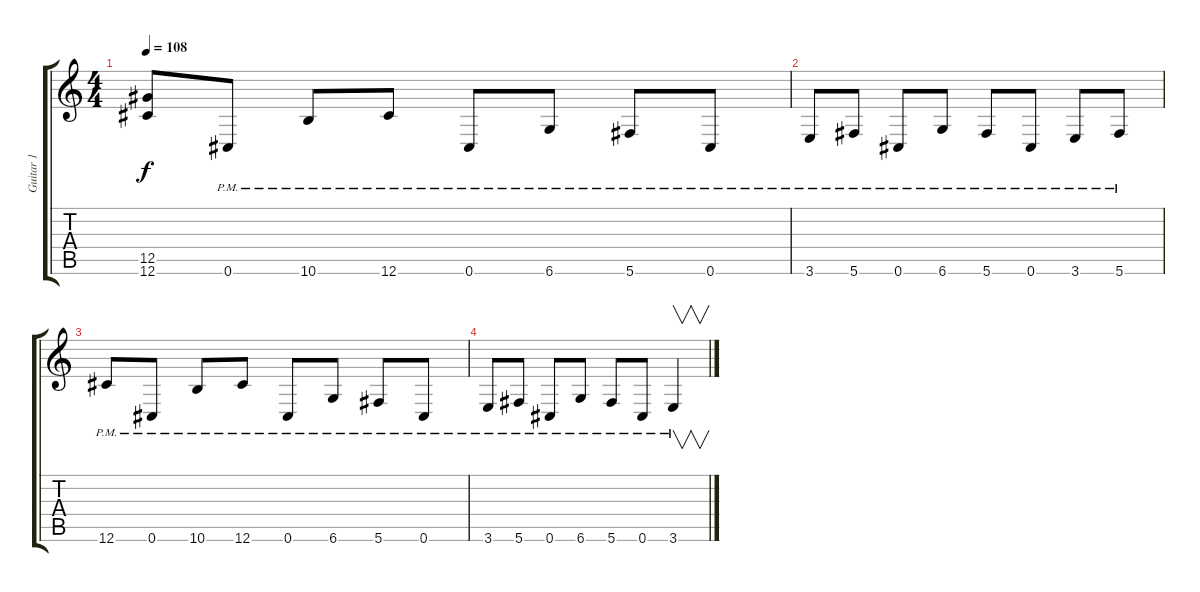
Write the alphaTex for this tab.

\track ("Guitar 1" "Guitar 1") {instrument overdrivenguitar}
\staff {score tabs}
\tuning (Eb4 Bb3 Gb3 Db3 Ab2 Db2) {hide}
\ts (4 4)
\tempo 108
\clef g2
\ks c
(12.5 12.6).8{dy f} 0.6{pm}.8 10.6{pm}.8 12.6{pm}.8 0.6{pm}.8 6.6{pm}.8 5.6{pm}.8 0.6{pm}.8 |
3.6{pm}.8 5.6{pm}.8 0.6{pm}.8 6.6{pm}.8 5.6{pm}.8 0.6{pm}.8 3.6{pm}.8 5.6{pm}.8 |
12.6{pm}.8 0.6{pm}.8 10.6{pm}.8 12.6{pm}.8 0.6{pm}.8 6.6{pm}.8 5.6{pm}.8 0.6{pm}.8 |
3.6{pm}.8 5.6{pm}.8 0.6{pm}.8 6.6{pm}.8 5.6{pm}.8 0.6{pm}.8 3.6{pm}.4{v}
